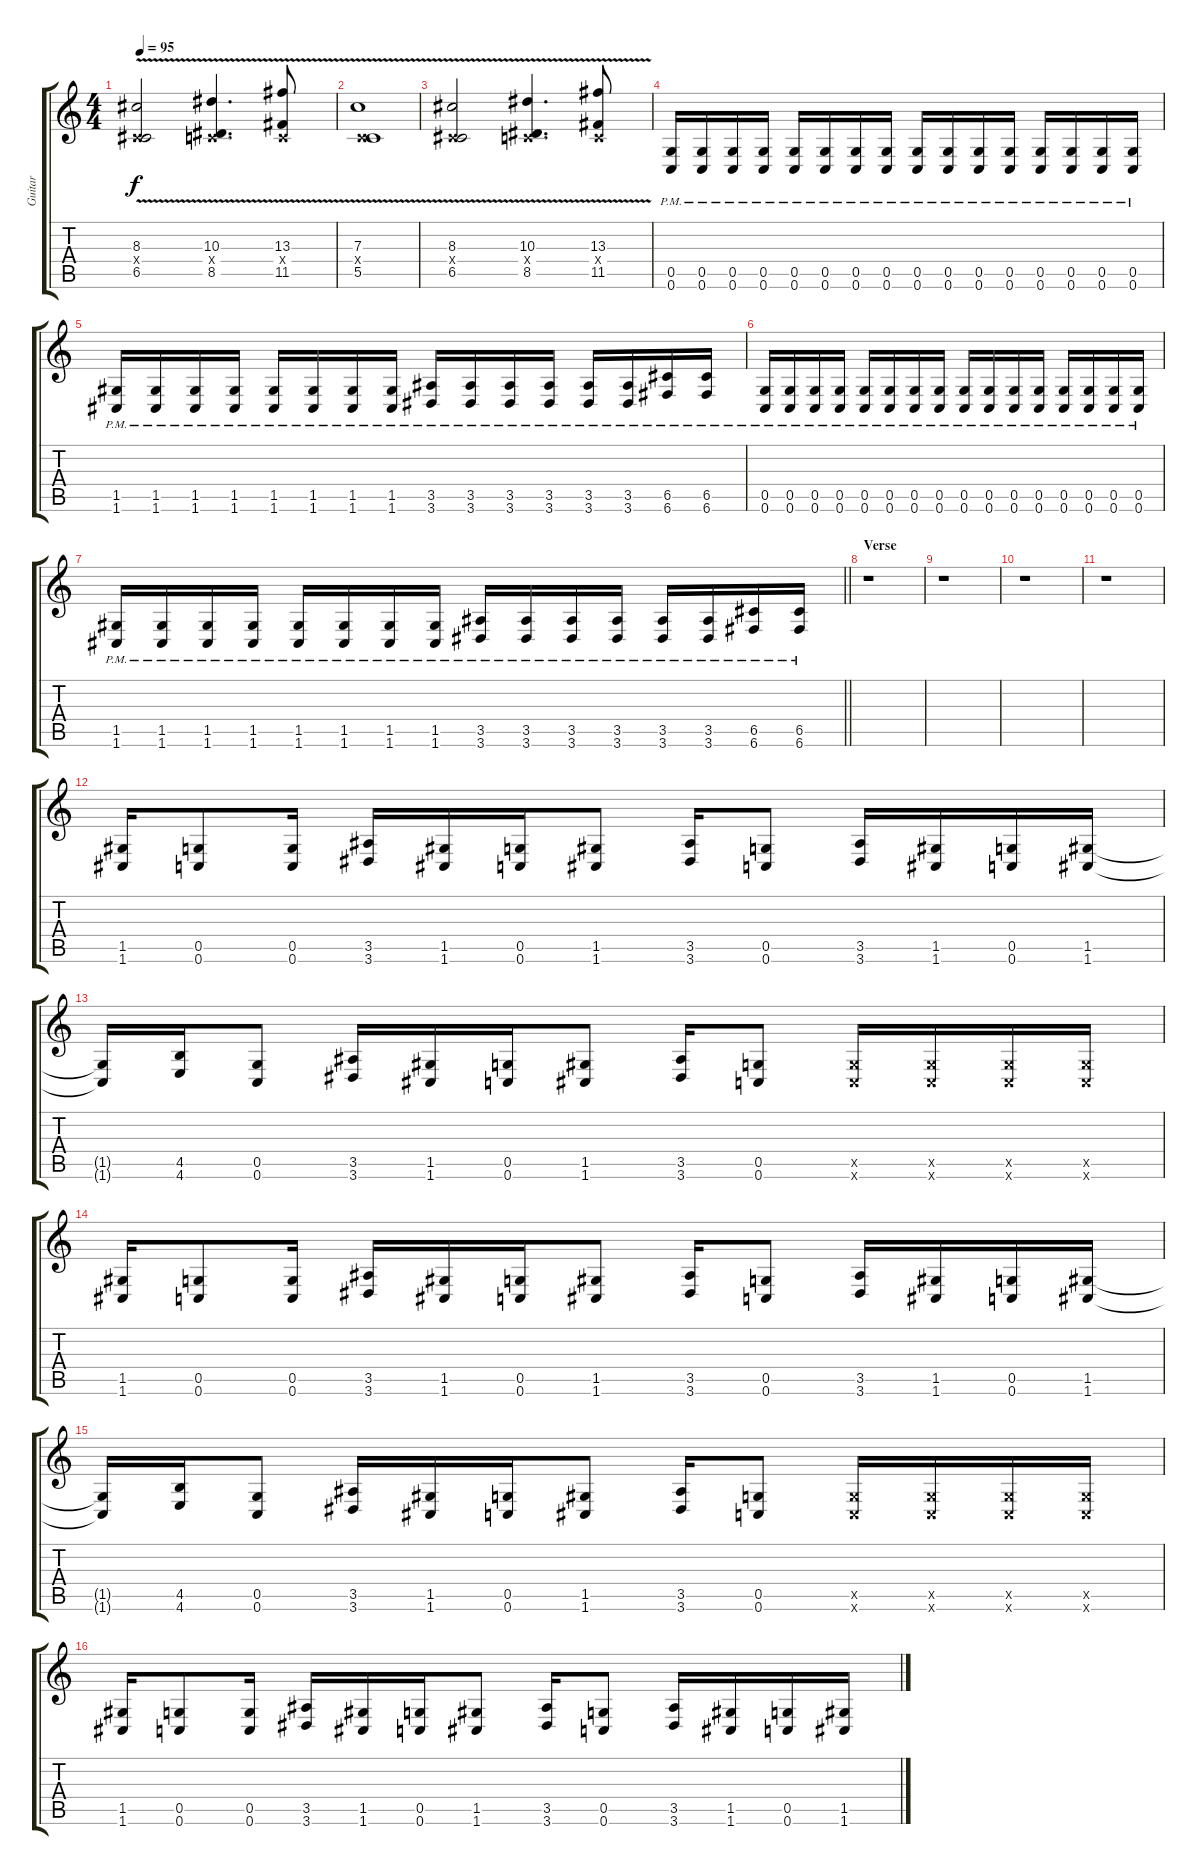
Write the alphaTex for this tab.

\track ("Guitar" "Guitar") {instrument distortionguitar}
\staff {score tabs}
\tuning (D4 A3 F3 C3 G2 C2) {hide}
\ts (4 4)
\tempo 95
\clef g2
\ks c
(8.3{v} 0.4{x} 6.5{v}).2{dy f} (10.3{v} 0.4{x} 8.5{v}).4{d} (13.3{v} 0.4{x} 11.5{v}).8 |
(7.3{v} 0.4{x} 5.5{v}).1 |
(8.3{v} 0.4{x} 6.5{v}).2 (10.3{v} 0.4{x} 8.5{v}).4{d} (13.3{v} 0.4{x} 11.5{v}).8 |
(0.5{pm} 0.6{pm}).16 (0.5{pm} 0.6{pm}).16 (0.5{pm} 0.6{pm}).16 (0.5{pm} 0.6{pm}).16 (0.5{pm} 0.6{pm}).16 (0.5{pm} 0.6{pm}).16 (0.5{pm} 0.6{pm}).16 (0.5{pm} 0.6{pm}).16 (0.5{pm} 0.6{pm}).16 (0.5{pm} 0.6{pm}).16 (0.5{pm} 0.6{pm}).16 (0.5{pm} 0.6{pm}).16 (0.5{pm} 0.6{pm}).16 (0.5{pm} 0.6{pm}).16 (0.5{pm} 0.6{pm}).16 (0.5{pm} 0.6{pm}).16 |
(1.5{pm} 1.6{pm}).16 (1.5{pm} 1.6{pm}).16 (1.5{pm} 1.6{pm}).16 (1.5{pm} 1.6{pm}).16 (1.5{pm} 1.6{pm}).16 (1.5{pm} 1.6{pm}).16 (1.5{pm} 1.6{pm}).16 (1.5{pm} 1.6{pm}).16 (3.5{pm} 3.6{pm}).16 (3.5{pm} 3.6{pm}).16 (3.5{pm} 3.6{pm}).16 (3.5{pm} 3.6{pm}).16 (3.5{pm} 3.6{pm}).16 (3.5{pm} 3.6{pm}).16 (6.5{pm} 6.6{pm}).16 (6.5{pm} 6.6{pm}).16 |
(0.5{pm} 0.6{pm}).16 (0.5{pm} 0.6{pm}).16 (0.5{pm} 0.6{pm}).16 (0.5{pm} 0.6{pm}).16 (0.5{pm} 0.6{pm}).16 (0.5{pm} 0.6{pm}).16 (0.5{pm} 0.6{pm}).16 (0.5{pm} 0.6{pm}).16 (0.5{pm} 0.6{pm}).16 (0.5{pm} 0.6{pm}).16 (0.5{pm} 0.6{pm}).16 (0.5{pm} 0.6{pm}).16 (0.5{pm} 0.6{pm}).16 (0.5{pm} 0.6{pm}).16 (0.5{pm} 0.6{pm}).16 (0.5{pm} 0.6{pm}).16 |
\barLineRight lightlight
(1.5{pm} 1.6{pm}).16 (1.5{pm} 1.6{pm}).16 (1.5{pm} 1.6{pm}).16 (1.5{pm} 1.6{pm}).16 (1.5{pm} 1.6{pm}).16 (1.5{pm} 1.6{pm}).16 (1.5{pm} 1.6{pm}).16 (1.5{pm} 1.6{pm}).16 (3.5{pm} 3.6{pm}).16 (3.5{pm} 3.6{pm}).16 (3.5{pm} 3.6{pm}).16 (3.5{pm} 3.6{pm}).16 (3.5{pm} 3.6{pm}).16 (3.5{pm} 3.6{pm}).16 (6.5{pm} 6.6{pm}).16 (6.5{pm} 6.6{pm}).16 |
\section ("" "Verse")
r.1 |
r.1 |
r.1 |
r.1 |
(1.5 1.6).16 (0.5 0.6).8 (0.5 0.6).16 (3.5 3.6).16 (1.5 1.6).16 (0.5 0.6).16 (1.5 1.6).8 (3.5 3.6).16 (0.5 0.6).8 (3.5 3.6).16 (1.5 1.6).16 (0.5 0.6).16 (1.5 1.6).16 |
(1.5{t} 1.6{t}).16 (4.5 4.6).16 (0.5 0.6).8 (3.5 3.6).16 (1.5 1.6).16 (0.5 0.6).16 (1.5 1.6).8 (3.5 3.6).16 (0.5 0.6).8 (0.5{x} 0.6{x}).16 (0.5{x} 0.6{x}).16 (0.5{x} 0.6{x}).16 (0.5{x} 0.6{x}).16 |
(1.5 1.6).16 (0.5 0.6).8 (0.5 0.6).16 (3.5 3.6).16 (1.5 1.6).16 (0.5 0.6).16 (1.5 1.6).8 (3.5 3.6).16 (0.5 0.6).8 (3.5 3.6).16 (1.5 1.6).16 (0.5 0.6).16 (1.5 1.6).16 |
(1.5{t} 1.6{t}).16 (4.5 4.6).16 (0.5 0.6).8 (3.5 3.6).16 (1.5 1.6).16 (0.5 0.6).16 (1.5 1.6).8 (3.5 3.6).16 (0.5 0.6).8 (0.5{x} 0.6{x}).16 (0.5{x} 0.6{x}).16 (0.5{x} 0.6{x}).16 (0.5{x} 0.6{x}).16 |
(1.5 1.6).16 (0.5 0.6).8 (0.5 0.6).16 (3.5 3.6).16 (1.5 1.6).16 (0.5 0.6).16 (1.5 1.6).8 (3.5 3.6).16 (0.5 0.6).8 (3.5 3.6).16 (1.5 1.6).16 (0.5 0.6).16 (1.5 1.6).16
